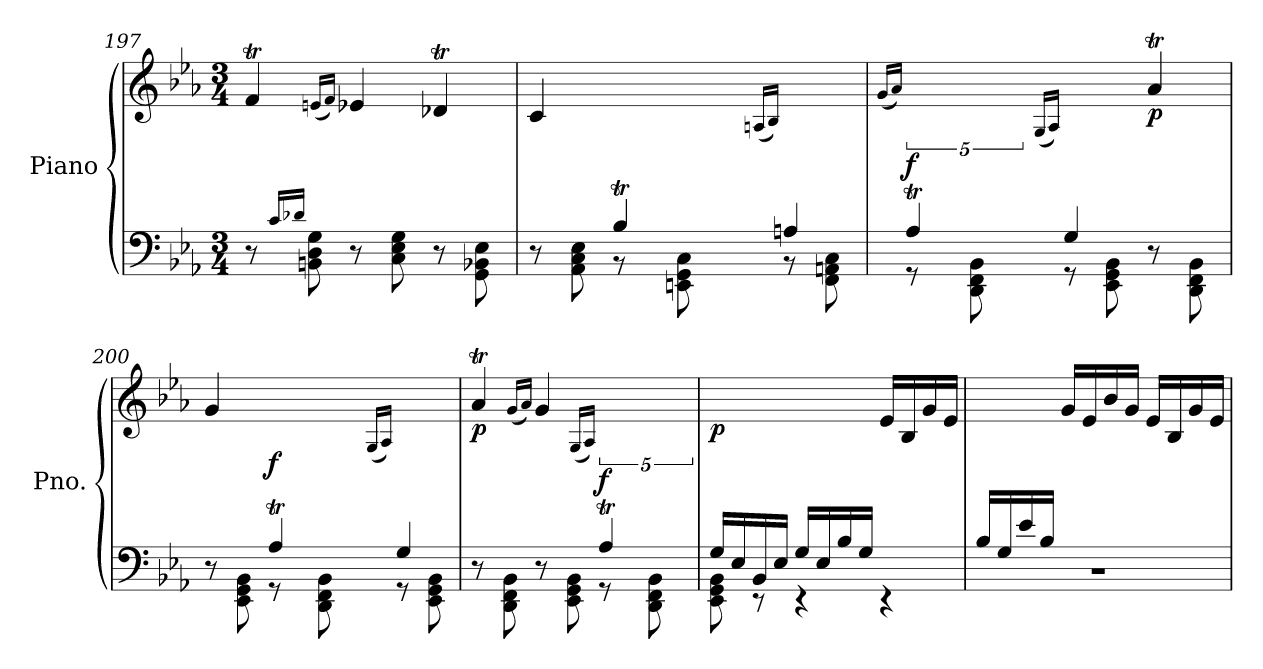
**kern	**kern	**dynam
*part1	*part1	*part1
*staff2	*staff1	*staff1/2
*I"Piano	*	*
*I'Pno.	*	*
*clefF4	*clefG2	*
*k[b-e-a-]	*k[b-e-a-]	*
*M3/4	*M3/4	*
=197	=197	=197
8r	4fT/	.
16qc/LL	.	.
16qd-X/JJ	.	.
8BBn\ 8D\ 8G\	.	.
.	(<16qen/LL	.
.	16qf/JJ)	.
8r	4e-X/	.
8C\ 8E-\ 8G\	.	.
8r	4d-XT/	.
8GG\ 8BB-X\ 8E-\	.	.
=198	=198	=198
*^	*^	*
4ryy	8r	4c/	4ryy	.
.	8AA-\ 8C\ 8E-\	.	.	.
4B-T/	8r	4ryy	20B-yy	.
.	.	.	20cyy	.
.	.	.	20B-yy	.
.	8EEn\ 8GG\ 8C\	.	.	.
.	.	.	20Ayy	.
.	.	.	20B-yy	.
.	.	(<16qAn/LL	.	.
.	.	16qB-/JJ)	.	.
4A/	8r	4ryy	4ryy	.
.	8FF\ 8AAn\ 8C\	.	.	.
=199	=199	=199	=199	=199
.	.	.	(<16qg/LL	.
.	.	.	16qa-/JJ)	.
!	!	!	!	!LO:DY:b
4A-T/	8r	4ryy	20A-yy	f
.	.	.	20B-yy	.
.	.	.	20A-yy	.
.	8DD\ 8FF\ 8BB-\	.	.	.
.	.	.	20Gyy	.
.	.	.	20A-yy	.
.	.	(<16qG/LL	.	.
.	.	16qA-/JJ)	.	.
4G/	8r	4ryy	2ryy	.
.	8EE-\ 8GG\ 8BB-\	.	.	.
!	!	!	!	!LO:DY:b
4ryy	8r	4a-T/	.	p
.	8DD\ 8FF\ 8BB-\	.	.	.
!!LO:PB:g=z	!!
=200	=200	=200	=200	=200
4ryy	8r	4g/	4ryy	.
.	8EE-\ 8GG\ 8BB-\	.	.	.
!	!	!	!	!LO:DY:b
4A-T/	8r	4ryy	20A-yy	f
.	.	.	20B-yy	.
.	.	.	20A-yy	.
.	8DD\ 8FF\ 8BB-\	.	.	.
.	.	.	20Gyy	.
.	.	.	20A-yy	.
.	.	(<16qG/LL	.	.
.	.	16qA-/JJ)	.	.
4G/	8r	4ryy	4ryy	.
.	8EE-\ 8GG\ 8BB-\	.	.	.
=201	=201	=201	=201	=201
!	!	!	!	!LO:DY:b
2ryy	8r	4a-T/	2ryy	p
.	8DD\ 8FF\ 8BB-\	.	.	.
.	.	(<16qg/LL	.	.
.	.	16qa-/JJ)	.	.
.	8r	4g/	.	.
.	8EE-\ 8GG\ 8BB-\	.	.	.
.	.	.	(<16qG/LL	.
.	.	.	16qA-/JJ)	.
!	!	!	!	!LO:DY:b
4A-T/	8r	4ryy	20A-yy	f
.	.	.	20B-yy	.
.	.	.	20A-yy	.
.	8DD\ 8FF\ 8BB-\	.	.	.
.	.	.	20Gyy	.
.	.	.	20A-yy	.
!!LO:LB:g=z
=202	=202	=202	=202	=202
!	!	!	!	!LO:DY:b
*	*	*v	*v	*
16G/LL	8EE-\ 8GG\ 8BB-\	2ryy	p
16E-/	.	.	.
16BB-/	8rEE	.	.
16E-/JJ	.	.	.
16G/LL	4rEE	.	.
16E-/	.	.	.
16B-/	.	.	.
16G/JJ	.	.	.
4ryy	4rEE	16e-/LL	.
.	.	16B-/	.
.	.	16g/	.
.	.	16e-/JJ	.
=203	=203	=203	=203
16B-/LL	2.r	4ryy	.
16G/	.	.	.
16e-/	.	.	.
16B-/JJ	.	.	.
2ryy	.	16g/LL	.
.	.	16e-/	.
.	.	16b-/	.
.	.	16g/JJ	.
.	.	16e-/LL	.
.	.	16B-/	.
.	.	16g/	.
.	.	16e-/JJ	.
*v	*v	*	*
=	=	=
*-	*-	*-
